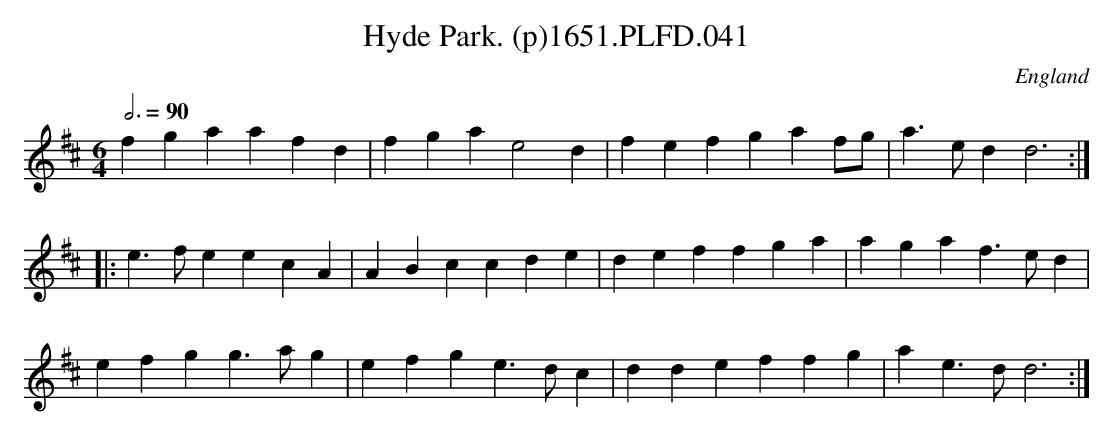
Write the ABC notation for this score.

X:1
T:Hyde Park. (p)1651.PLFD.041
M:6/4
L:1/4
Q:3/4=90
O:England
K:D
fga afd|fga e2 d|fef gaf/g/|a>ed d3:|
|:e>fe ecA|ABc cde|def fga|aga f>ed|
efg g>ag|efg e>dc|dde ffg|ae>d d3:|
